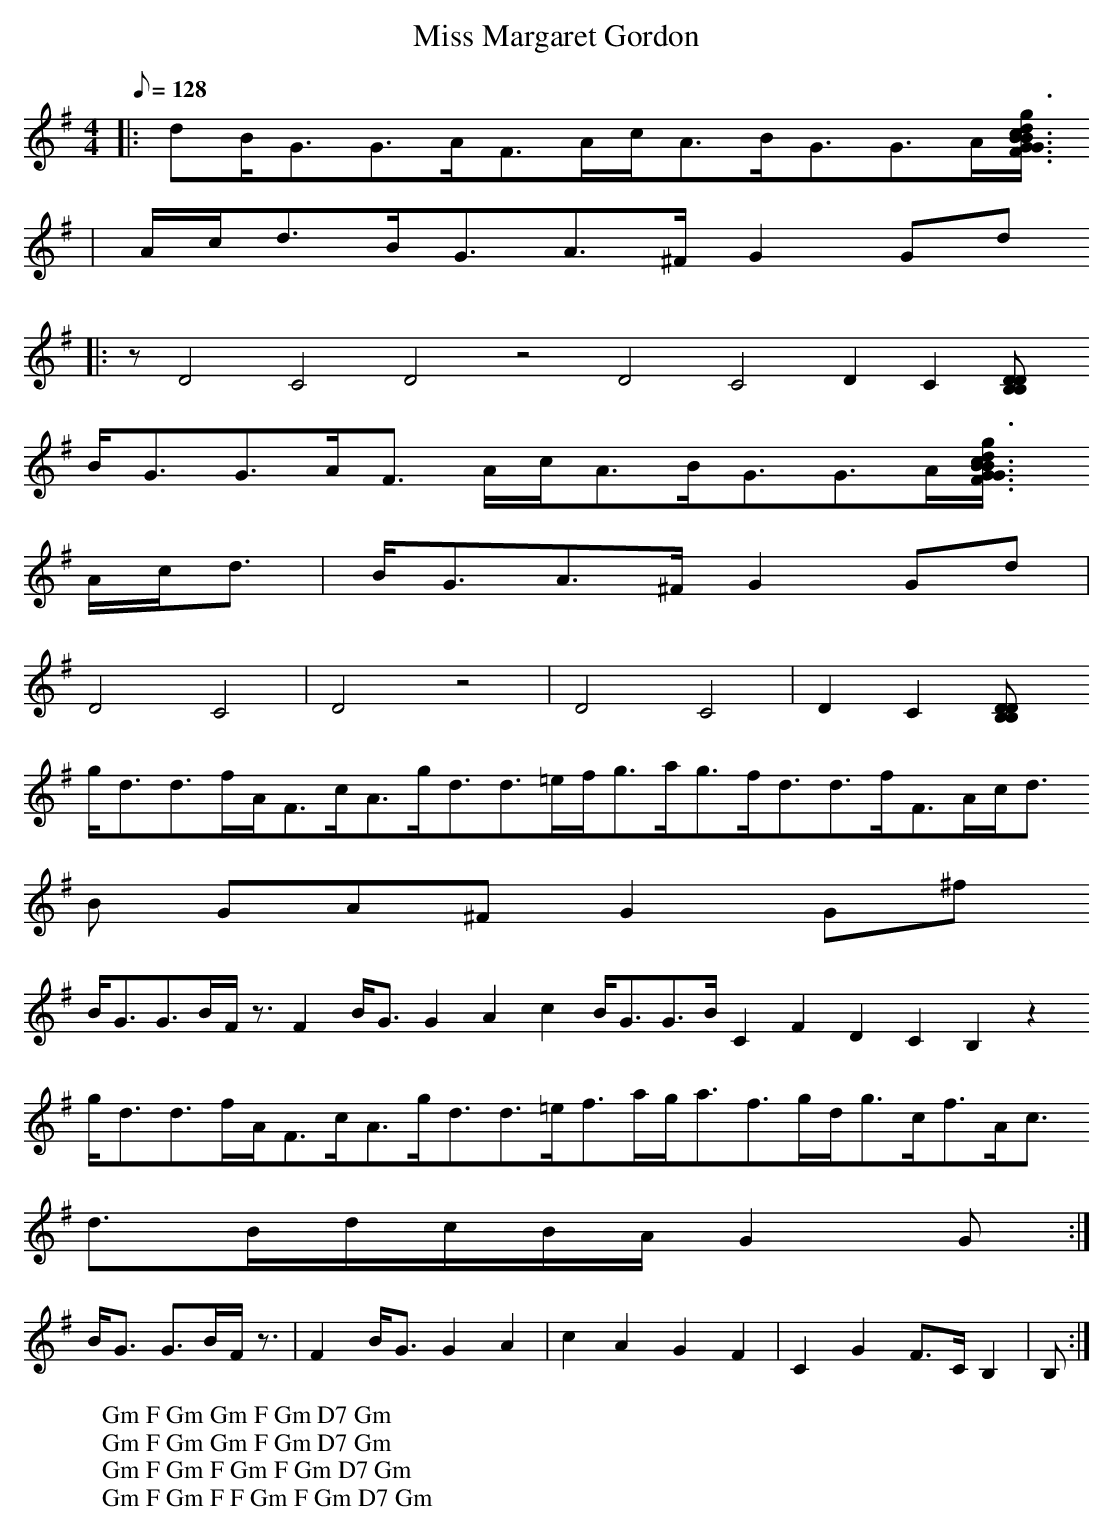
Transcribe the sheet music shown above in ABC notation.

X:1
T:Miss Margaret Gordon
M:4/4
L:1/8
Q:128
K:G
|:dB/G3/2G3/2A/F3/2A/c/A3/2B/G3/2G3/2A/[B3/2G3/2|c/d/g3/2B/G3/2G3/2A/F3/
2|A/c/d3/2B/G3/2A3/2^F/G2Gd
|:zD4C4D4z4D4C4D2C2[D2B,2[DB,z
W:Gm F Gm Gm F Gm D7 Gm
B/G3/2G3/2A/F3/2 A/c/A3/2B/G3/2G3/2A/[B3/2 G3/2c/d/g3/2|B/G3/2G3/2A/ F3/
2A/c/d3/2|B/G3/2A3/2^F/ G2Gd|
D4 C4|D4 z4|D4 C4|D2C2 [D2B,2|[DB,z
W:Gm F Gm Gm F Gm D7 Gm
g/d3/2d3/2f/A/F3/2c/A3/2g/d3/2d3/2=e/f/g3/2a/g3/2f/d3/2d3/2f/F3/2A/c/d3/
2B GA^FG2G^f
B/G3/2G3/2B/F/z3/2F2B/G3/2G2A2c2B/G3/2G3/2B/C2F2D2C2B,2z2
W:Gm F Gm F Gm F Gm D7 Gm
g/d3/2d3/2f/A/F3/2c/A3/2g/d3/2d3/2=e/f3/2a/g/a3/2f3/2g/d/g3/2c/f3/2A/c3/
2d3/2B/d/c/B/A/G2G:|
B/G3/2 G3/2B/F/z3/2|F2B/G3/2 G2A2|c2A2 G2F2|C2G2 F3/2C/B,2|B,:|
W:Gm F Gm F F Gm F Gm D7 Gm
